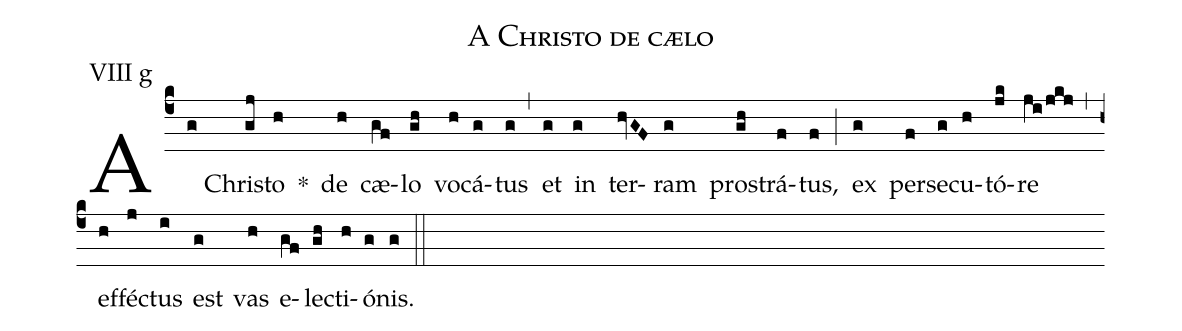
name: A Christo de cælo;
annotation: VIII g;
mode: 8;
%%
(c4)
A(g) Chri(gj)sto(h) *()
de(h) cæ(gf)lo(gh) vo(h)cá(g)tus(g) (,)
et(g) in(g) ter(hvGF)ram(g) pro(gh)strá(f)tus,(f) (;)
ex(g) per(f)se(g)cu(h)tó(jk)re(ji/jkj) (,)
ef(h)féc(j)tus(i) est(g) vas(h) e(gf)lec(gh)ti(h)ó(g)nis.(g) (::)
